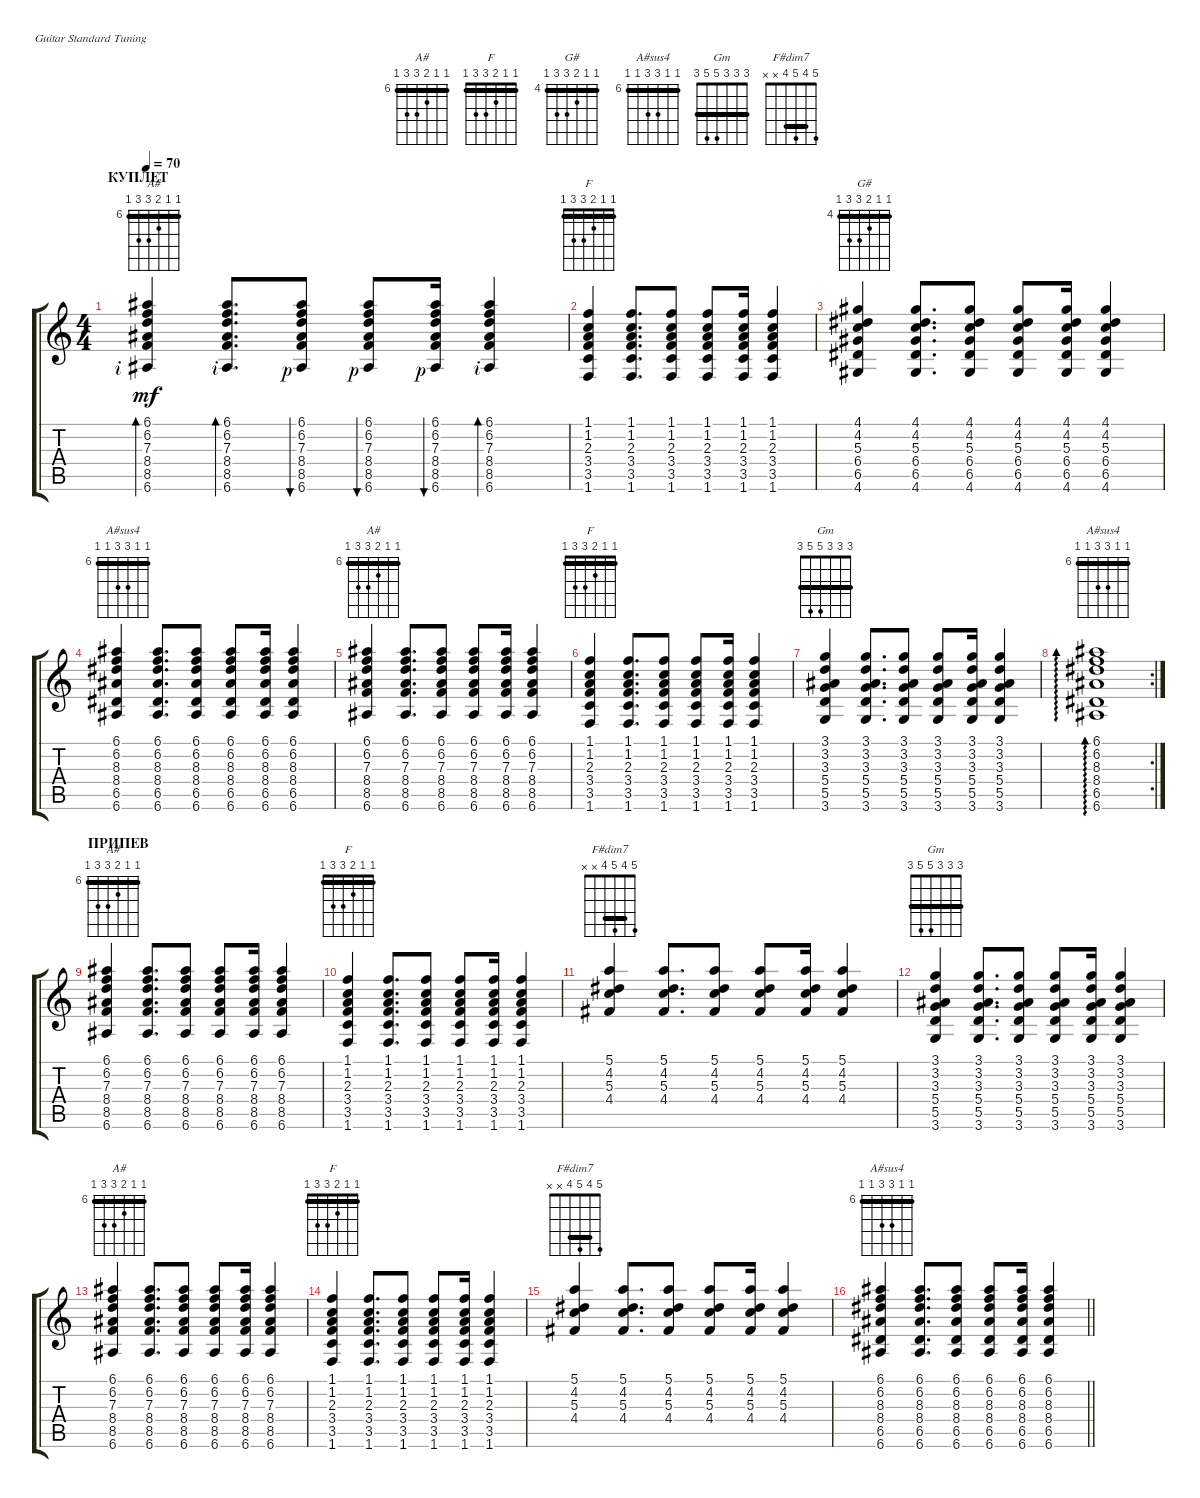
\defaultSystemsLayout 4
\bracketExtendMode groupsimilarinstruments
\singleTrackTrackNamePolicy hidden
\multiTrackTrackNamePolicy hidden
\firstSystemTrackNameOrientation horizontal
\otherSystemsTrackNameOrientation horizontal
\chordDiagramsInScore
\track ("Nylon Guitar" "N-Gt") {instrument acousticguitarnylon}
\staff {score tabs}
\tuning (E4 B3 G3 D3 A2 E2)
\chord ("A#" 6 6 7 8 8 6) {firstfret 6 barre (6 6)}
\chord ("F" 1 1 2 3 3 1) {barre (1 1)}
\chord ("G#" 4 4 5 6 6 4) {firstfret 4 barre (4 4)}
\chord ("A#sus4" 6 6 8 8 6 6) {firstfret 6 barre (6 6 6)}
\chord ("Gm" 3 3 3 5 5 3) {barre (3 3 3)}
\chord ("F#dim7" 5 4 5 4 x x) {barre 4}
\ts (4 4)
\section ("" "КУПЛЕТ")
\tempo 70
\clef g2
\ks c
(6.6{rf 2} 8.5 8.4 7.3 6.2 6.1).4{bd 65 ch "A#" dy mf instrument acousticguitarnylon} (6.6{rf 2} 8.5 8.4 7.3 6.2 6.1).8{d bd 64} (6.6{rf 1} 8.5 8.4 7.3 6.2 6.1).8{bu 62} (6.6{rf 1} 8.5 8.4 7.3 6.2 6.1).8{bu 61} (6.6{rf 1} 8.5 8.4 7.3 6.2 6.1).16{bu 46} (6.6{rf 2} 8.5 8.4 7.3 6.2 6.1).4{bd 60} |
(1.6 3.5 3.4 2.3 1.2 1.1).4{ch "F"} (1.6 3.5 3.4 2.3 1.2 1.1).8{d} (1.6 3.5 3.4 2.3 1.2 1.1).8 (1.6 3.5 3.4 2.3 1.2 1.1).8 (1.6 3.5 3.4 2.3 1.2 1.1).16 (1.6 3.5 3.4 2.3 1.2 1.1).4 |
(4.6 6.5 6.4 5.3 4.2 4.1).4{ch "G#"} (4.6 6.5 6.4 5.3 4.2 4.1).8{d} (4.6 6.5 6.4 5.3 4.2 4.1).8 (4.6 6.5 6.4 5.3 4.2 4.1).8 (4.6 6.5 6.4 5.3 4.2 4.1).16 (4.6 6.5 6.4 5.3 4.2 4.1).4 |
(6.6 6.5 8.4 8.3 6.2 6.1).4{ch "A#sus4"} (6.6 6.5 8.4 8.3 6.2 6.1).8{d} (6.6 6.5 8.4 8.3 6.2 6.1).8 (6.6 6.5 8.4 8.3 6.2 6.1).8 (6.6 6.5 8.4 8.3 6.2 6.1).16 (6.6 8.4 8.3 6.2 6.1 6.5).4 |
(6.6 8.5 8.4 7.3 6.2 6.1).4{ch "A#"} (6.6 8.5 8.4 7.3 6.2 6.1).8{d} (6.6 8.5 8.4 7.3 6.2 6.1).8 (6.6 8.5 8.4 7.3 6.2 6.1).8 (6.6 8.5 8.4 7.3 6.2 6.1).16 (6.6 8.5 8.4 7.3 6.2 6.1).4 |
(1.6 3.5 3.4 2.3 1.2 1.1).4{ch "F"} (1.6 3.5 3.4 2.3 1.2 1.1).8{d} (1.6 3.5 3.4 2.3 1.2 1.1).8 (1.6 3.5 3.4 2.3 1.2 1.1).8 (1.6 3.5 3.4 2.3 1.2 1.1).16 (1.6 3.5 3.4 2.3 1.2 1.1).4 |
(3.6 5.5 5.4 3.3 3.2 3.1).4{ch "Gm"} (3.6 5.5 5.4 3.3 3.2 3.1).8{d} (3.6 5.5 5.4 3.3 3.2 3.1).8 (3.6 5.5 5.4 3.3 3.2 3.1).8 (3.6 5.5 3.3 3.2 3.1 5.4).16 (3.6 5.5 5.4 3.3 3.2 3.1).4 |
\rc 2
(6.6 6.5 8.4 8.3 6.2 6.1).1{ad 0 ch "A#sus4"} |
\section ("" "ПРИПЕВ")
(6.6 8.5 8.4 7.3 6.2 6.1).4{ch "A#"} (6.6 8.5 8.4 7.3 6.2 6.1).8{d} (6.6 8.5 8.4 7.3 6.2 6.1).8 (6.6 8.5 8.4 7.3 6.2 6.1).8 (6.6 8.5 8.4 7.3 6.2 6.1).16 (6.6 8.5 8.4 7.3 6.2 6.1).4 |
(1.6 3.5 3.4 2.3 1.2 1.1).4{ch "F"} (1.6 3.5 3.4 2.3 1.2 1.1).8{d} (1.6 3.5 3.4 2.3 1.2 1.1).8 (1.6 3.5 3.4 2.3 1.2 1.1).8 (1.6 3.5 3.4 2.3 1.2 1.1).16 (1.6 3.5 3.4 2.3 1.2 1.1).4 |
(4.4 5.3 4.2 5.1).4{ch "F#dim7" beam invert} (4.4 5.3 4.2 5.1).8{d beam invert} (4.4 5.3 4.2 5.1).8 (4.4 5.3 4.2 5.1).8{beam invert} (4.4 5.3 4.2 5.1).16 (4.4 5.3 4.2 5.1).4{beam invert} |
(3.6 5.5 5.4 3.3 3.2 3.1).4{ch "Gm"} (3.6 5.5 5.4 3.3 3.2 3.1).8{d} (3.6 5.5 5.4 3.3 3.2 3.1).8 (3.6 5.5 5.4 3.3 3.2 3.1).8 (3.6 5.5 3.3 3.2 3.1 5.4).16 (3.6 5.5 5.4 3.3 3.2 3.1).4 |
(6.6 8.5 8.4 7.3 6.2 6.1).4{ch "A#"} (6.6 8.5 8.4 7.3 6.2 6.1).8{d} (6.6 8.5 8.4 7.3 6.2 6.1).8 (6.6 8.5 8.4 7.3 6.2 6.1).8 (6.6 8.5 8.4 7.3 6.2 6.1).16 (6.6 8.5 8.4 7.3 6.2 6.1).4 |
(1.6 3.5 3.4 2.3 1.2 1.1).4{ch "F"} (1.6 3.5 3.4 2.3 1.2 1.1).8{d} (1.6 3.5 3.4 2.3 1.2 1.1).8 (1.6 3.5 3.4 2.3 1.2 1.1).8 (1.6 3.5 3.4 2.3 1.2 1.1).16 (1.6 3.5 3.4 2.3 1.2 1.1).4 |
(4.4 5.3 4.2 5.1).4{ch "F#dim7" beam invert} (4.4 5.3 4.2 5.1).8{d beam invert} (4.4 5.3 4.2 5.1).8 (4.4 5.3 4.2 5.1).8{beam invert} (4.4 5.3 4.2 5.1).16 (4.4 5.3 4.2 5.1).4{beam invert} |
\barLineRight lightlight
(6.6 6.5 8.4 8.3 6.2 6.1).4{ch "A#sus4"} (6.6 6.5 8.4 8.3 6.2 6.1).8{d} (6.6 6.5 8.4 8.3 6.2 6.1).8 (6.6 6.5 8.4 8.3 6.2 6.1).8 (6.6 6.5 8.4 8.3 6.2 6.1).16 (6.6 8.4 8.3 6.2 6.1 6.5).4
